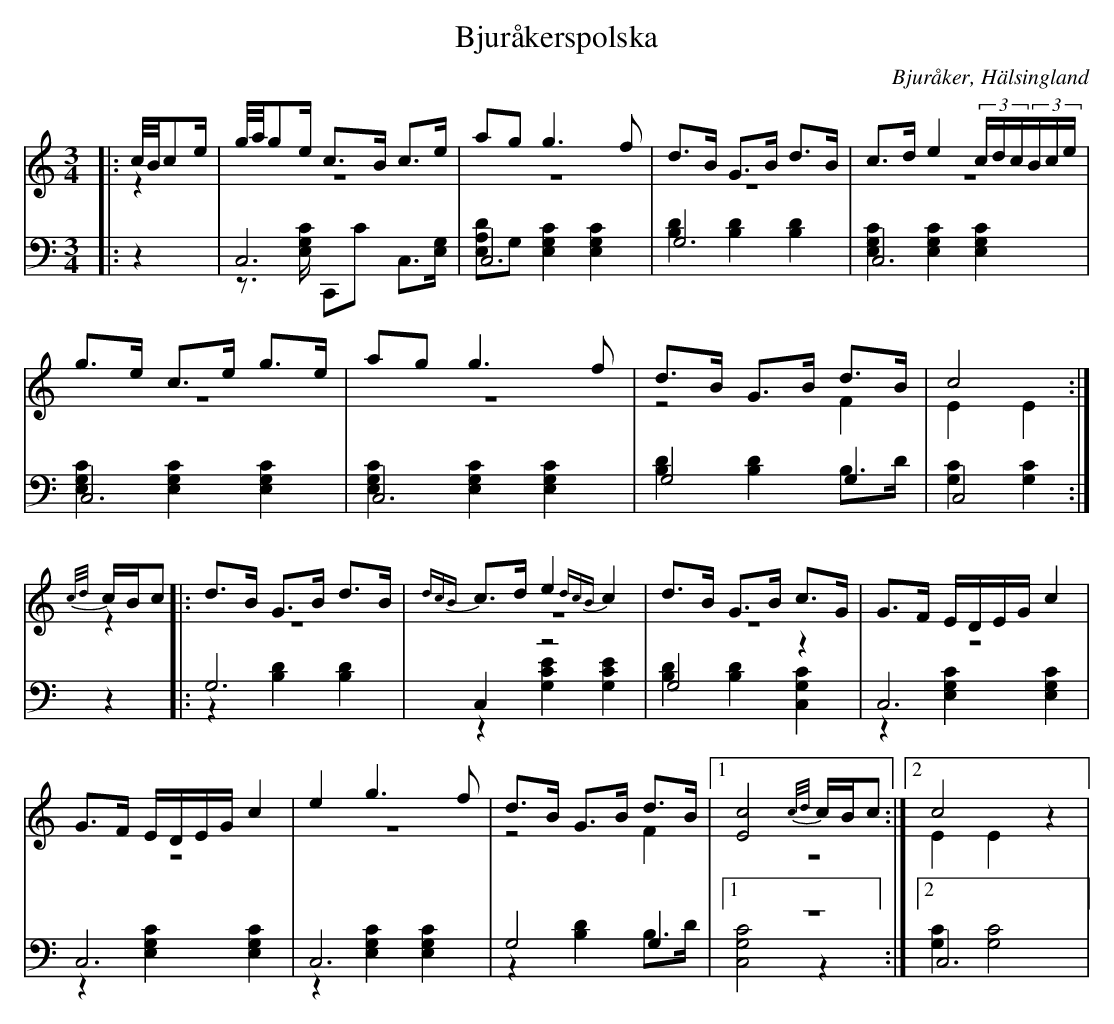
X:1
T: Bjuråkerspolska
O: Bjuråker, Hälsingland
M: 3/4
L: 1/8
K: C
V:1
V:2 merge
V:3
V:4 merge
V:1
|:c//B//ce/|g//a//ge/ c>B c>e|ag g3 f|d>B G>B d>B|c>d e2 (3c/d/c/(3B/c/e/|
g>e c>e g>e|ag g3 f|d>B G>B d>B|c4:|
{c/d/}c/B/c |:d>B G>B d>B|{dcB}c>d e2 {dcB}c2|d>B G>B c>G|G>F E/D/E/G/ c2|
G>F E/D/E/G/ c2|e2 g3 f|d>B G>B d>B|1 [E4c4] {c/d/}c/B/c:|2 c4 z2|
V:2
|:z2|z6|z6|z6|z6|
z6|z6|z4 F2|E2 E2:|
z2|:z6|z6|z6|z6|
 z6|z6|z4 F2|1 z6:|2 E2 E2 z2|
V:3 clef=bass
|:z2|C,6|C,6|G,6|C,6|
C,6|C,6|G,4 G,2|C,4:|
z2|:G,6|C,2 z4|G,4 z2|C,6|
 C,6|C,6|G,4 G,2|1 z6:|2 C,6|
V:4 clef=bass
|:z2|z>[E,G,C] C,,C C,>[E,G,]|[E,A,D]G, [E,2G,2C2] [E,2G,2C2]|[B,2D2] [B,2D2] [B,2D2]|[E,2G,2C2] [E,2G,2C2] [E,2G,2C2]|
[E,2G,2C2] [E,2G,2C2] [E,2G,2C2]|[E,2G,2C2] [E,2G,2C2] [E,2G,2C2]|[B,2D2] [B,2D2] B,>D|[G,2C2][G,2C2]:|
z2|:z2 [B,2D2] [B,2D2]|z2 [G,2C2E2] [G,2C2E2]|[B,2D2][B,2D2] [C,2G,2C2]|z2 [E,2G,2C2] [E,2G,2C2]|
z2 [E,2G,2C2] [E,2G,2C2]|z2 [E,2G,2C2] [E,2G,2C2]|z2 [B,2D2] B,>D|1 [C,4G,4C4] z2:|2 [G,2C2] [G,4C4]|
